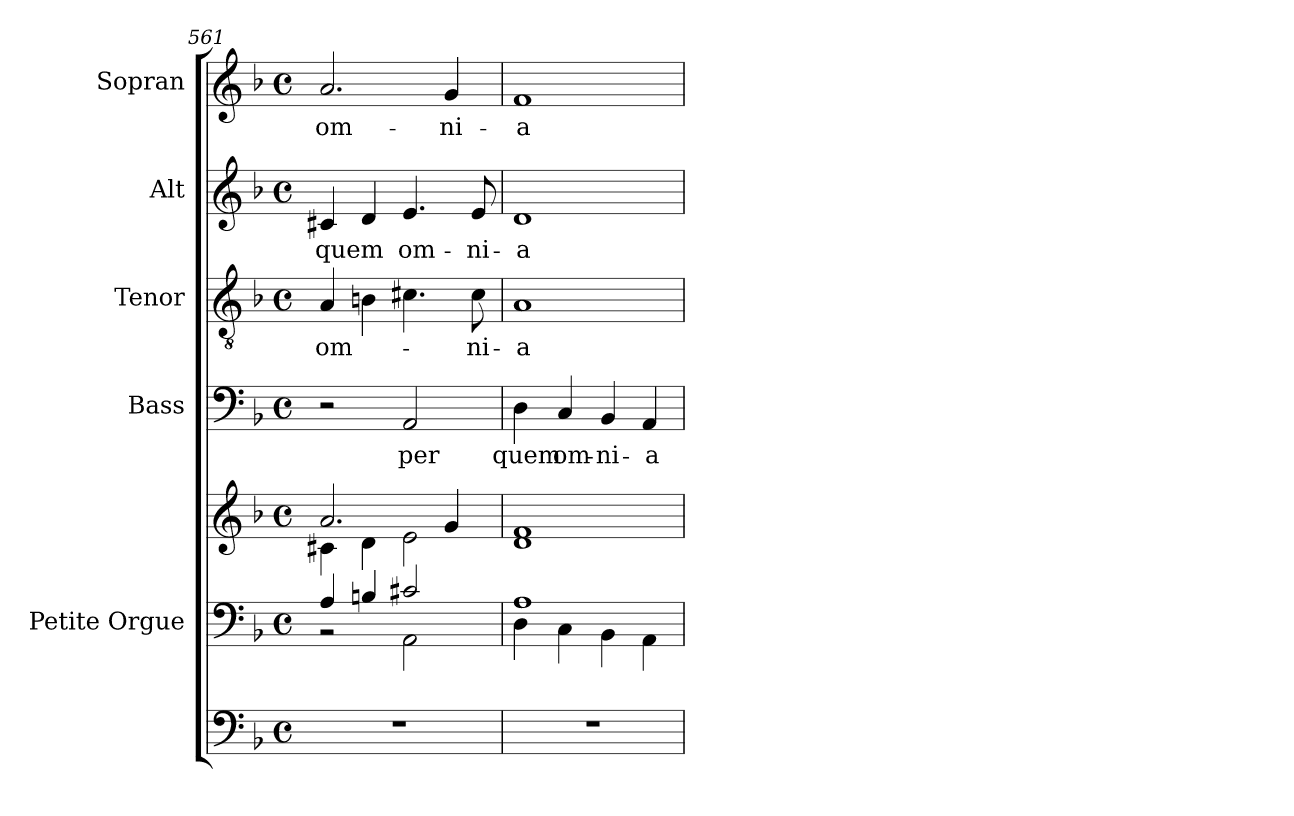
**kern	**kern	**kern	**kern	**text	**kern	**text	**kern	**text	**kern	**text
*part6	*part5	*part5	*part4	*part4	*part3	*part3	*part2	*part2	*part1	*part1
*staff7	*staff6	*staff5	*staff4	*staff4	*staff3	*staff3	*staff2	*staff2	*staff1	*staff1
*	*I"Petite Orgue	*	*I"Bass	*	*I"Tenor	*	*I"Alt	*	*I"Sopran	*
*	*I'Org. 1	*	*I'B.	*	*I'T.	*	*I'A.	*	*I'S.	*
!!LO:PB:g=z
*clefF4	*clefF4	*clefG2	*clefF4	*	*clefGv2	*	*clefG2	*	*clefG2	*
*k[b-]	*k[b-]	*k[b-]	*k[b-]	*	*k[b-]	*	*k[b-]	*	*k[b-]	*
*F:	*F:	*F:	*F:	*	*F:	*	*F:	*	*F:	*
*M4/4	*M4/4	*M4/4	*M4/4	*	*M4/4	*	*M4/4	*	*M4/4	*
*met(c)	*met(c)	*met(c)	*met(c)	*	*met(c)	*	*met(c)	*	*met(c)	*
=561	=561	=561	=561	=561	=561	=561	=561	=561	=561	=561
*	*^	*^	*	*	*	*	*	*	*	*
!	!	!	!	!	!	!	!	!LO:LY:b	!	!LO:LY:b	!	!LO:LY:b
1r	4A/	2rBB	2.a/	4c#X\	2r	.	4A/	om-	4c#X/	quem	2.a/	om-
.	4Bn/	.	.	4d\	.	.	4Bn\	.	4d/	.	.	.
!	!	!	!	!	!	!LO:LY:b	!	!	!	!LO:LY:b	!	!
.	2c#X/	2AA\	.	2e\	2AA/	per	4.c#X\	.	4.e/	om-	.	.
!	!	!	!	!	!	!	!	!	!	!	!	!LO:LY:b
.	.	.	4g/	.	.	.	.	.	.	.	4g/	-ni-
!	!	!	!	!	!	!	!	!LO:LY:b	!	!LO:LY:b	!	!
.	.	.	.	.	.	.	8c#\	-ni-	8e/	-ni-	.	.
=562	=562	=562	=562	=562	=562	=562	=562	=562	=562	=562	=562	=562
!	!	!	!	!	!	!LO:LY:b	!	!LO:LY:b	!	!LO:LY:b	!	!LO:LY:b
1r	1A	4D\	1f	1d	4D\	quem	1A	-a	1d	-a	1f	-a
!	!	!	!	!	!	!LO:LY:b	!	!	!	!	!	!
.	.	4C\	.	.	4C/	om-	.	.	.	.	.	.
!	!	!	!	!	!	!LO:LY:b	!	!	!	!	!	!
.	.	4BB-\	.	.	4BB-/	-ni-	.	.	.	.	.	.
!	!	!	!	!	!	!LO:LY:b	!	!	!	!	!	!
.	.	4AA\	.	.	4AA/	-a	.	.	.	.	.	.
*	*v	*v	*	*	*	*	*	*	*	*	*	*
*	*	*v	*v	*	*	*	*	*	*	*	*
=	=	=	=	=	=	=	=	=	=	=
*-	*-	*-	*-	*-	*-	*-	*-	*-	*-	*-
